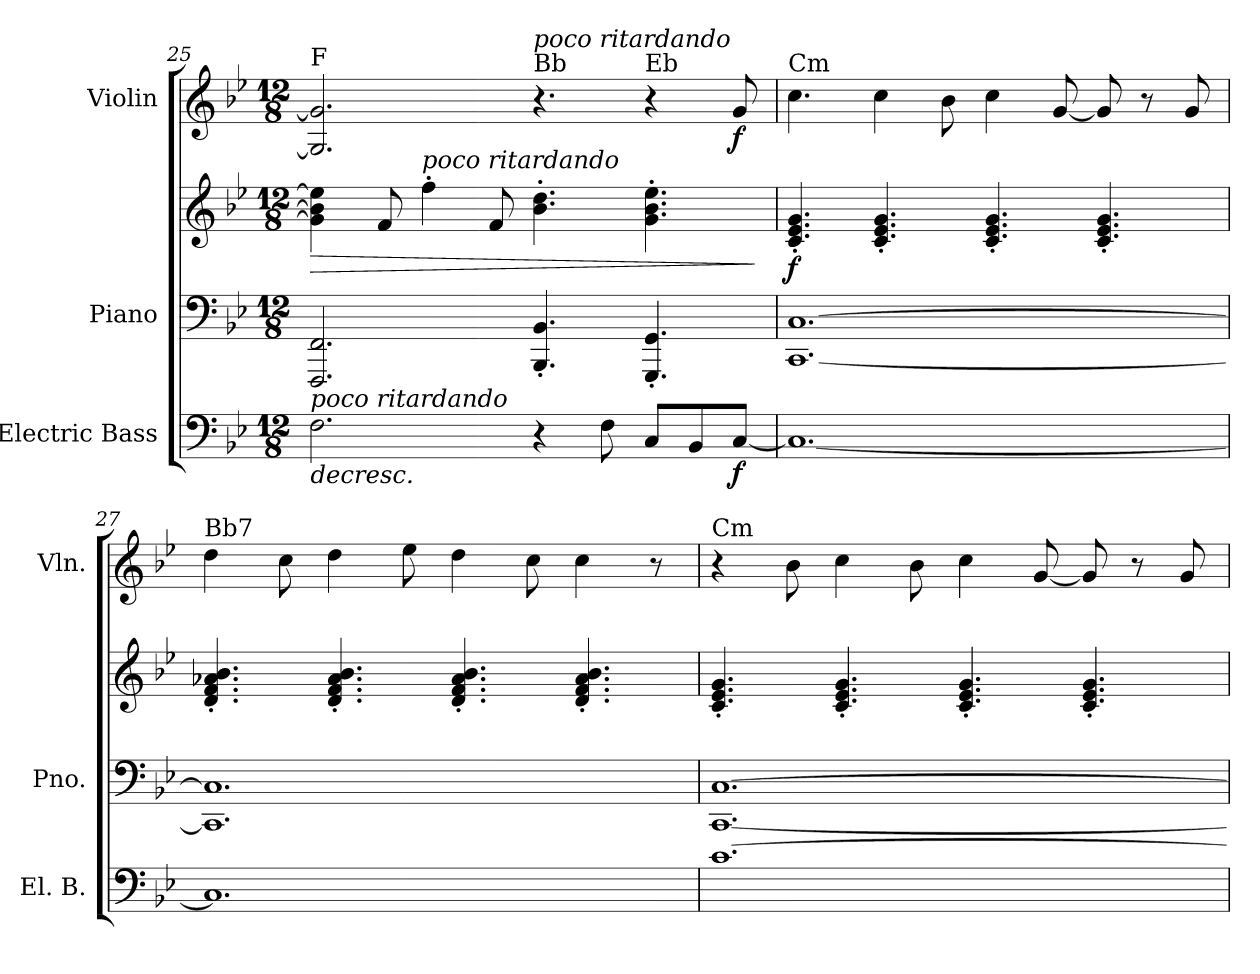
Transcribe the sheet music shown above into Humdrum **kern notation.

**kern	**dynam	**kern	**kern	**dynam	**kern	**dynam
*part3	*part3	*part2	*part2	*part2	*part1	*part1
*staff4	*staff4	*staff3	*staff2	*staff2/3	*staff1	*staff1
*I"Electric Bass	*	*I"Piano	*	*	*I"Violin	*
*I'El. B.	*	*I'Pno.	*	*	*I'Vln.	*
*clefF4	*	*clefF4	*clefG2	*	*clefG2	*
*ITrd7c12	*	*	*	*	*	*
*k[b-e-]	*	*k[b-e-]	*k[b-e-]	*	*k[b-e-]	*
*M12/8	*	*M12/8	*M12/8	*	*M12/8	*
=25	=25	=25	=25	=25	=25	=25
!	!	!	!	!	!LO:TX:a:t=F	!
!LO:TX:a:i:t=poco ritardando	!	!	!	!	!	!
!	!LO:HP:b	!	!	!LO:HP:b	!	!
2.FF\	>	2.FFF/ 2.FF/	4g\] 4b-\] 4ee-\]	>	2.G/] 2.g/]	.
.	.	.	8f/	.	.	.
!	!	!	!LO:TX:a:i:t=poco ritardando	!	!	!
.	.	.	4ff'\	.	.	.
.	.	.	8f/	.	.	.
!	!	!	!	!	!LO:TX:a:t=Bb	!
!	!	!	!	!	!LO:TX:a:i:t=poco ritardando	!
4r	.	4.BBB-/' 4.BB-/'	4.b-\' 4.dd\'	.	4.r	.
8FF\	.	.	.	.	.	.
!	!	!	!	!	!LO:TX:a:t=Eb	!
8CC/L	.	4.GGG/' 4.GG/'	4.g\' 4.b-\' 4.ee-\'	.	4r	.
8BBB-/	.	.	.	.	.	.
!	!LO:DY:b	!	!	!	!	!LO:DY:b
[8CC/J	f	.	.	.	8g/	f
.	]	.	.	]	.	.
=26	=26	=26	=26	=26	=26	=26
!	!	!	!	!	!LO:TX:a:t=Cm	!
!	!	!	!	!LO:DY:b	!	!
1.CC_	.	[1.CC [1.C	4.c/' 4.e-/' 4.g/'	f	4.cc\	.
.	.	.	4.c/' 4.e-/' 4.g/'	.	4cc\	.
.	.	.	.	.	8b-\	.
.	.	.	4.c/' 4.e-/' 4.g/'	.	4cc\	.
.	.	.	.	.	[8g/	.
.	.	.	4.c/' 4.e-/' 4.g/'	.	8g/]	.
.	.	.	.	.	8r	.
.	.	.	.	.	8g/	.
=27	=27	=27	=27	=27	=27	=27
!	!	!	!	!	!LO:TX:a:t=Bb7	!
1.CC]	.	1.CC] 1.C]	4.d/' 4.f/' 4.a-X/' 4.b-/'	.	4dd\	.
.	.	.	.	.	8cc\	.
.	.	.	4.d/' 4.f/' 4.a-/' 4.b-/'	.	4dd\	.
.	.	.	.	.	8ee-\	.
.	.	.	4.d/' 4.f/' 4.a-/' 4.b-/'	.	4dd\	.
.	.	.	.	.	8cc\	.
.	.	.	4.d/' 4.f/' 4.a-/' 4.b-/'	.	4cc\	.
.	.	.	.	.	8r	.
!!LO:LB:g=z
=28	=28	=28	=28	=28	=28	=28
!	!	!	!	!	!LO:TX:a:t=Cm	!
[1.C	.	[1.CC [1.C	4.c/' 4.e-/' 4.g/'	.	4r	.
.	.	.	.	.	8b-\	.
.	.	.	4.c/' 4.e-/' 4.g/'	.	4cc\	.
.	.	.	.	.	8b-\	.
.	.	.	4.c/' 4.e-/' 4.g/'	.	4cc\	.
.	.	.	.	.	[8g/	.
.	.	.	4.c/' 4.e-/' 4.g/'	.	8g/]	.
.	.	.	.	.	8r	.
.	.	.	.	.	8g/	.
=	=	=	=	=	=	=
*-	*-	*-	*-	*-	*-	*-
